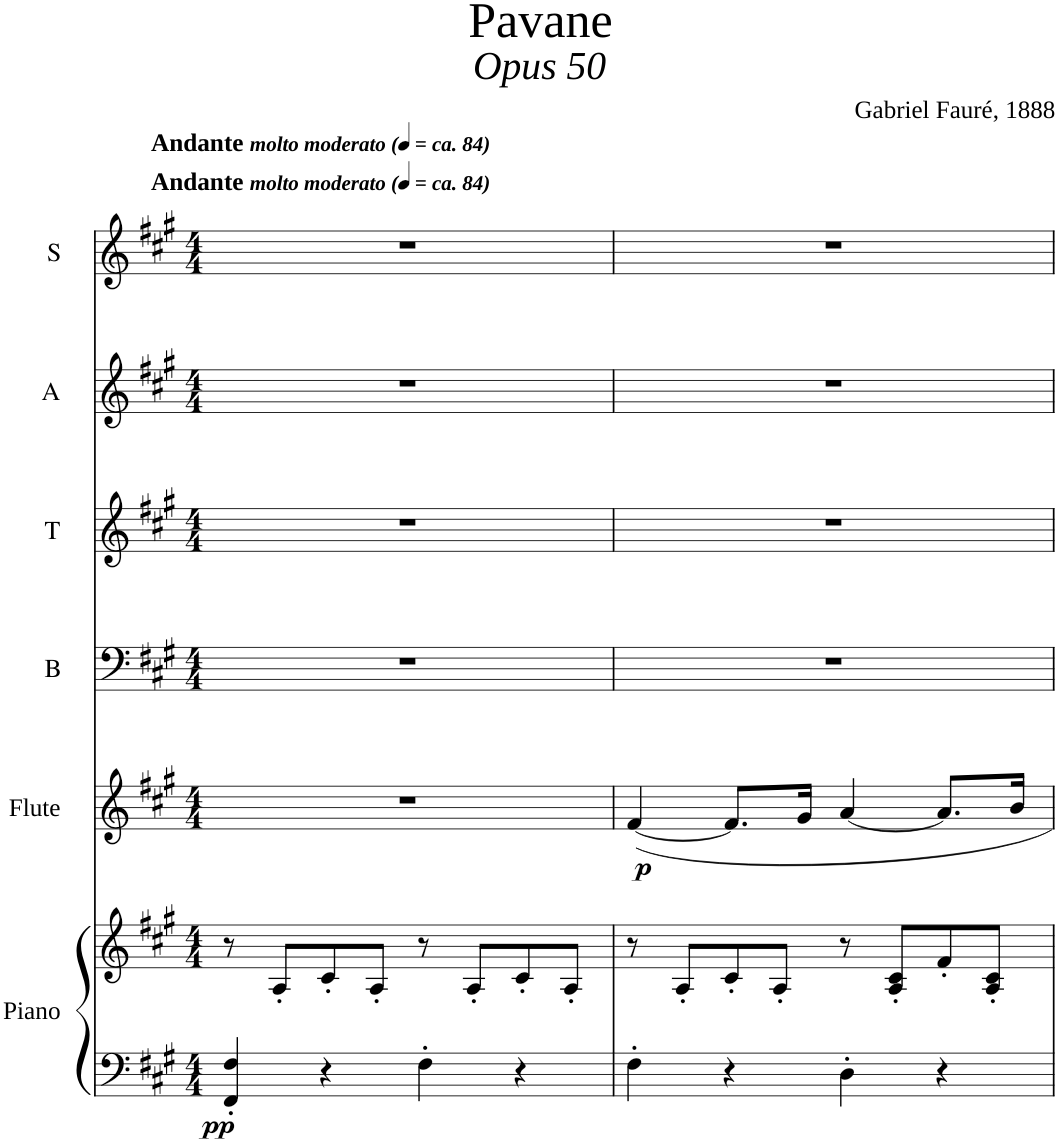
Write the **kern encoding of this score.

**kern	**kern	**dynam	**kern	**dynam	**kern	**kern	**kern	**kern
*part6	*part6	*part6	*part5	*part5	*part4	*part3	*part2	*part1
*staff7	*staff6	*staff6/7	*staff5	*staff5	*staff4	*staff3	*staff2	*staff1
*I"Piano	*	*	*I"Flute	*	*I"B	*I"T	*I"A	*I"S
*I'P	*	*	*I'F	*	*I'B	*I'T	*I'A	*I'S
*clefF4	*clefG2	*	*clefG2	*	*clefF4	*clefG2	*clefG2	*clefG2
*k[f#c#g#]	*k[f#c#g#]	*	*k[f#c#g#]	*	*k[f#c#g#]	*k[f#c#g#]	*k[f#c#g#]	*k[f#c#g#]
*M4/4	*M4/4	*	*M4/4	*	*M4/4	*M4/4	*M4/4	*M4/4
=1	=1	=1	=1	=1	=1	=1	=1	=1
!	!	!	!	!	!	!	!	!LO:TX:a:B:t=Andante
!	!	!	!	!	!	!	!	!LO:TX:a:i:t=molto moderato (
!	!	!	!	!	!	!	!	!LO:TX:a:Bi:t=ca. 84)
!	!	!	!	!	!	!	!	!LO:TX:a:B:t=Andante
!	!	!	!	!	!	!	!	!LO:TX:a:i:t=molto moderato (
!	!	!	!	!	!	!	!	!LO:TX:a:Bi:t=ca. 84)
!	!	!LO:DY:b=2	!	!	!	!	!	!
4FF#/' 4F#/'	8r	pp	1r	.	1r	1r	1r	1r
.	8A'/L	.	.	.	.	.	.	.
4r	8c#'/	.	.	.	.	.	.	.
.	8A'/J	.	.	.	.	.	.	.
4F#'\	8r	.	.	.	.	.	.	.
.	8A'/L	.	.	.	.	.	.	.
4r	8c#'/	.	.	.	.	.	.	.
.	8A'/J	.	.	.	.	.	.	.
=2	=2	=2	=2	=2	=2	=2	=2	=2
!	!	!	!	!LO:DY:b	!	!	!	!
4F#'\	8r	.	[4f#/	p	1r	1r	1r	1r
.	8A'/L	.	.	.	.	.	.	.
4r	8c#'/	.	8.f#/L]	.	.	.	.	.
.	8A'/J	.	.	.	.	.	.	.
.	.	.	16g#/Jk	.	.	.	.	.
4D'\	8r	.	[4a/	.	.	.	.	.
.	8A/' 8c#/'L	.	.	.	.	.	.	.
4r	8f#'/	.	8.a/L]	.	.	.	.	.
.	8A/' 8c#/'J	.	.	.	.	.	.	.
.	.	.	16b/Jk	.	.	.	.	.
=	=	=	=	=	=	=	=	=
*-	*-	*-	*-	*-	*-	*-	*-	*-
